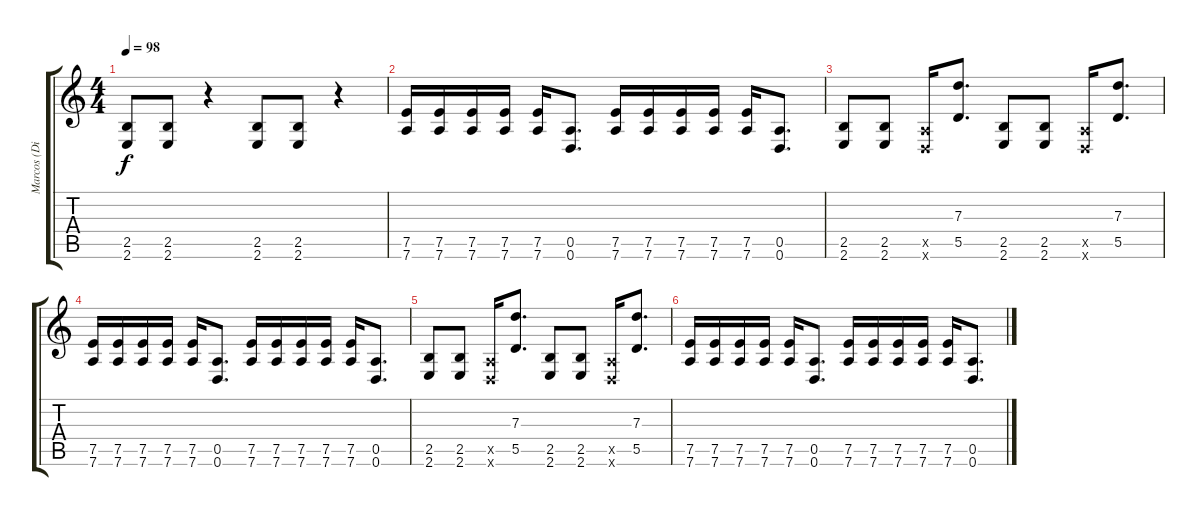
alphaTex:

\track ("Marcos (Dist.)" "Marcos (Di") {instrument distortionguitar}
\staff {score tabs}
\tuning (E4 B3 G3 D3 A2 D2) {hide}
\ts (4 4)
\tempo 98
\clef g2
\ks c
(2.5 2.6).8{dy f} (2.5 2.6).8 r.4 (2.5 2.6).8 (2.5 2.6).8 r.4 |
(7.5 7.6).16 (7.5 7.6).16 (7.5 7.6).16 (7.5 7.6).16 (7.5 7.6).16 (0.5 0.6).8{d} (7.5 7.6).16 (7.5 7.6).16 (7.5 7.6).16 (7.5 7.6).16 (7.5 7.6).16 (0.5 0.6).8{d} |
(2.5 2.6).8 (2.5 2.6).8 (0.5{x} 0.6{x}).16 (7.3 5.5).8{d} (2.5 2.6).8 (2.5 2.6).8 (0.5{x} 0.6{x}).16 (7.3 5.5).8{d} |
(7.5 7.6).16 (7.5 7.6).16 (7.5 7.6).16 (7.5 7.6).16 (7.5 7.6).16 (0.5 0.6).8{d} (7.5 7.6).16 (7.5 7.6).16 (7.5 7.6).16 (7.5 7.6).16 (7.5 7.6).16 (0.5 0.6).8{d} |
(2.5 2.6).8 (2.5 2.6).8 (0.5{x} 0.6{x}).16 (7.3 5.5).8{d} (2.5 2.6).8 (2.5 2.6).8 (0.5{x} 0.6{x}).16 (7.3 5.5).8{d} |
(7.5 7.6).16 (7.5 7.6).16 (7.5 7.6).16 (7.5 7.6).16 (7.5 7.6).16 (0.5 0.6).8{d} (7.5 7.6).16 (7.5 7.6).16 (7.5 7.6).16 (7.5 7.6).16 (7.5 7.6).16 (0.5 0.6).8{d}
